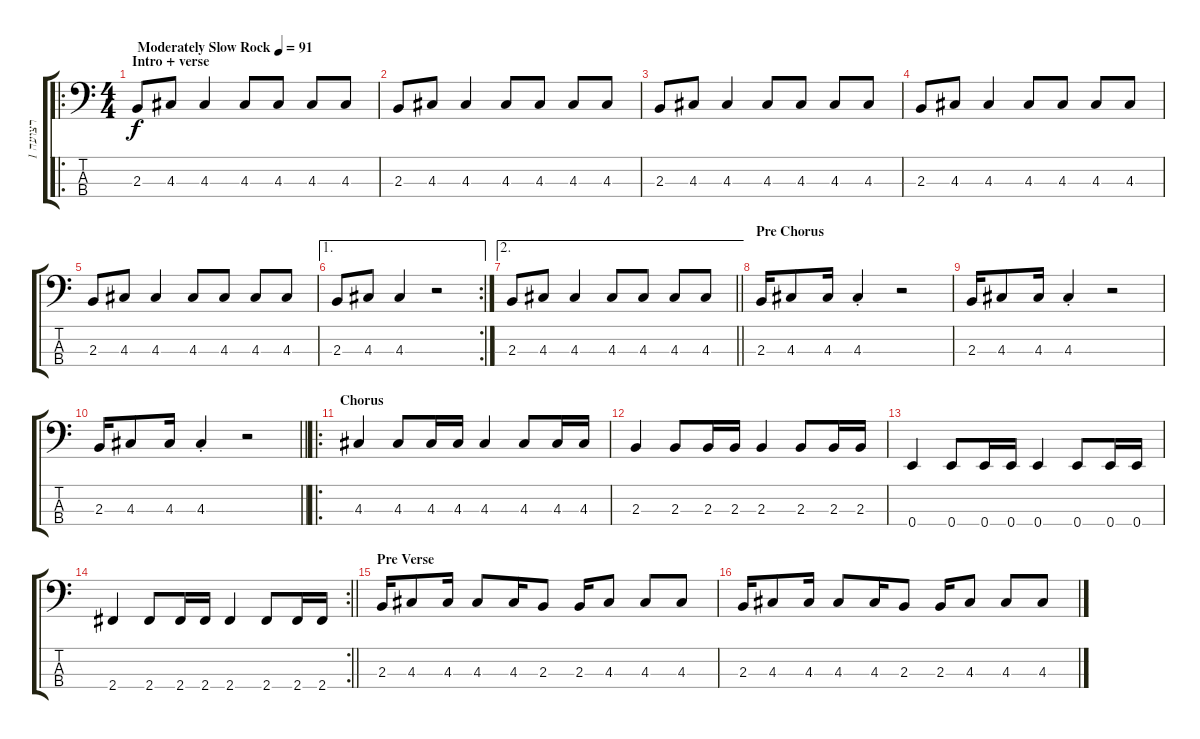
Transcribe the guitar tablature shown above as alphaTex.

\track ("רצועה 1" "רצועה 1") {instrument electricbasspick}
\staff {score tabs}
\tuning (G2 D2 A1 E1) {hide}
\ro
\ts (4 4)
\section ("" "Intro + verse")
\tempo (91 "Moderately Slow Rock")
\clef f4
\ks c
2.3.8{dy f instrument electricbasspick} 4.3.8 4.3.4 4.3.8 4.3.8 4.3.8 4.3.8 |
2.3.8 4.3.8 4.3.4 4.3.8 4.3.8 4.3.8 4.3.8 |
2.3.8 4.3.8 4.3.4 4.3.8 4.3.8 4.3.8 4.3.8 |
2.3.8 4.3.8 4.3.4 4.3.8 4.3.8 4.3.8 4.3.8 |
2.3.8 4.3.8 4.3.4 4.3.8 4.3.8 4.3.8 4.3.8 |
\ae 1
\rc 2
2.3.8 4.3.8 4.3.4 r.2 |
\ae 2
\barLineRight lightlight
2.3.8 4.3.8 4.3.4 4.3.8 4.3.8 4.3.8 4.3.8 |
\section ("" "Pre Chorus")
2.3.16 4.3.8 4.3.16 4.3{st}.4 r.2 |
2.3.16 4.3.8 4.3.16 4.3{st}.4 r.2 |
\barLineRight lightlight
2.3.16 4.3.8 4.3.16 4.3{st}.4 r.2 |
\ro
\section ("" "Chorus")
4.3.4 4.3.8 4.3.16 4.3.16 4.3.4 4.3.8 4.3.16 4.3.16 |
2.3.4 2.3.8 2.3.16 2.3.16 2.3.4 2.3.8 2.3.16 2.3.16 |
0.4.4 0.4.8 0.4.16 0.4.16 0.4.4 0.4.8 0.4.16 0.4.16 |
\rc 2
\barLineRight lightlight
2.4.4 2.4.8 2.4.16 2.4.16 2.4.4 2.4.8 2.4.16 2.4.16 |
\section ("" "Pre Verse")
2.3.16 4.3.8 4.3.16 4.3.8 4.3.16 2.3.8 2.3.16 4.3.8 4.3.8 4.3.8 |
2.3.16 4.3.8 4.3.16 4.3.8 4.3.16 2.3.8 2.3.16 4.3.8 4.3.8 4.3.8
